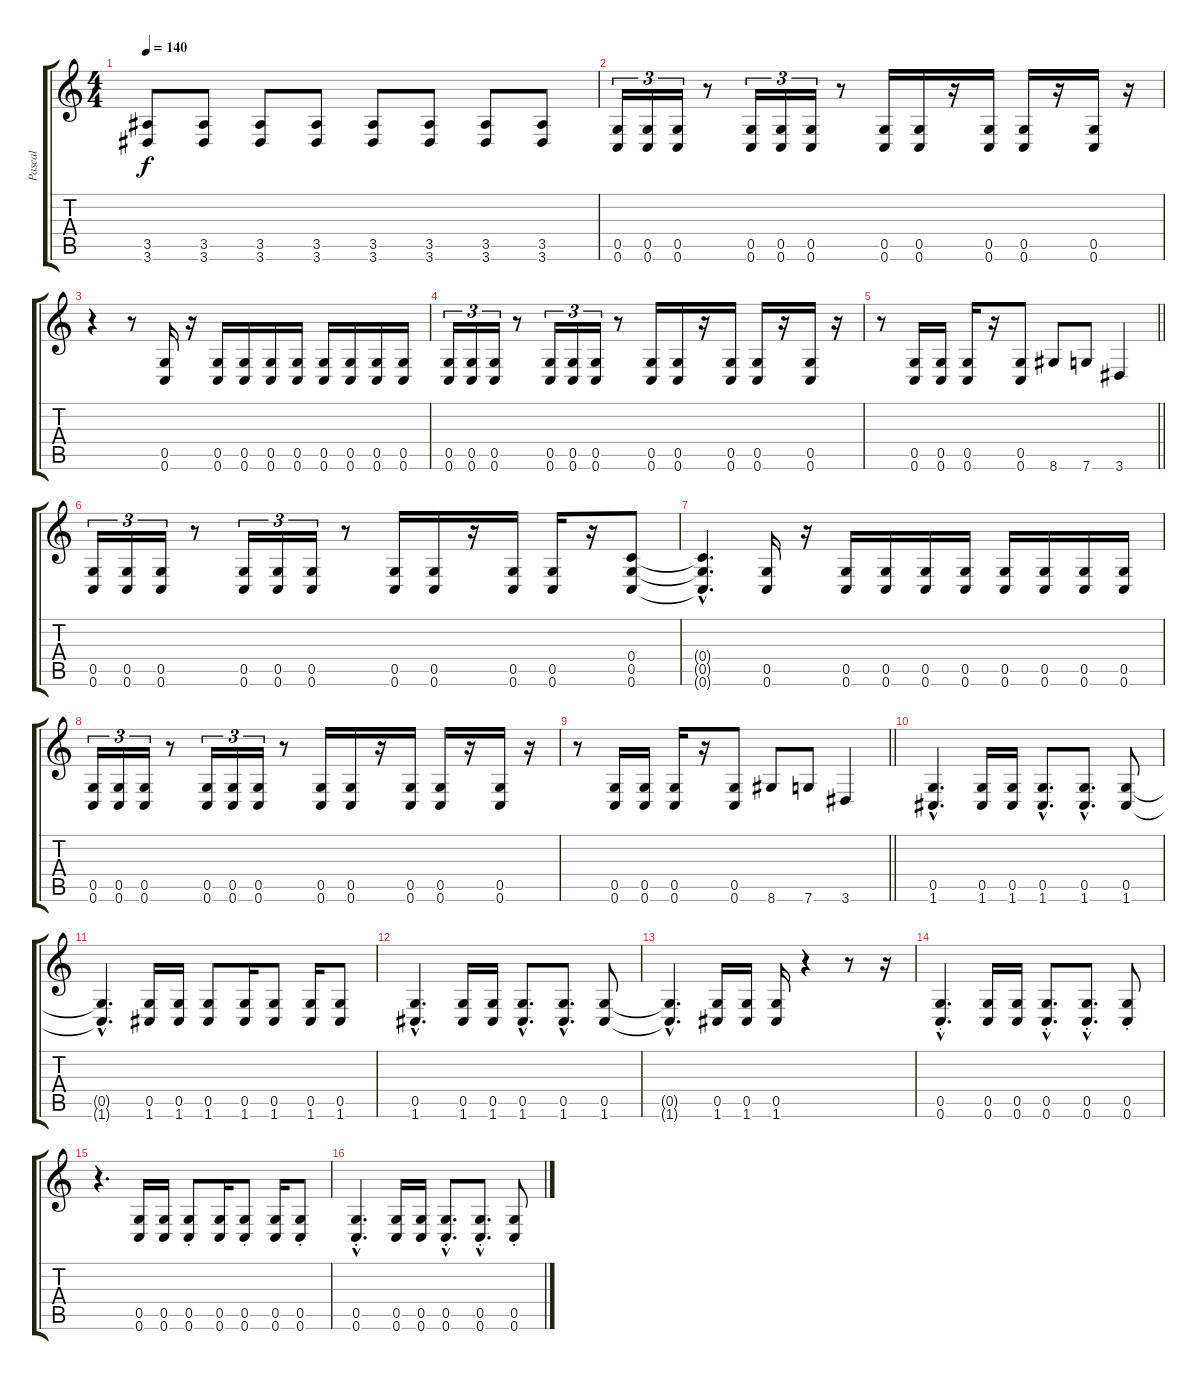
\track ("Pascal" "Pascal") {instrument overdrivenguitar}
\staff {score tabs}
\tuning (D4 A3 F3 C3 G2 C2) {hide}
\ts (4 4)
\tempo 140
\clef g2
\ks c
(3.5 3.6).8{dy f} (3.5 3.6).8 (3.5 3.6).8 (3.5 3.6).8 (3.5 3.6).8 (3.5 3.6).8 (3.5 3.6).8 (3.5 3.6).8 |
(0.5 0.6).16{tu (3 2)} (0.5 0.6).16{tu (3 2)} (0.5 0.6).16{tu (3 2)} r.8 (0.5 0.6).16{tu (3 2)} (0.5 0.6).16{tu (3 2)} (0.5 0.6).16{tu (3 2)} r.8 (0.5 0.6).16 (0.5 0.6).16 r.16 (0.5 0.6).16 (0.5 0.6).16 r.16 (0.5 0.6).16 r.16 |
r.4 r.8 (0.5 0.6).16 r.16 (0.5 0.6).16 (0.5 0.6).16 (0.5 0.6).16 (0.5 0.6).16 (0.5 0.6).16 (0.5 0.6).16 (0.5 0.6).16 (0.5 0.6).16 |
(0.5 0.6).16{tu (3 2)} (0.5 0.6).16{tu (3 2)} (0.5 0.6).16{tu (3 2)} r.8 (0.5 0.6).16{tu (3 2)} (0.5 0.6).16{tu (3 2)} (0.5 0.6).16{tu (3 2)} r.8 (0.5 0.6).16 (0.5 0.6).16 r.16 (0.5 0.6).16 (0.5 0.6).16 r.16 (0.5 0.6).16 r.16 |
\barLineRight lightlight
r.8 (0.5 0.6).16 (0.5 0.6).16 (0.5 0.6).16 r.16 (0.5 0.6).8 8.6.8 7.6.8 3.6.4 |
(0.5 0.6).16{tu (3 2)} (0.5 0.6).16{tu (3 2)} (0.5 0.6).16{tu (3 2)} r.8 (0.5 0.6).16{tu (3 2)} (0.5 0.6).16{tu (3 2)} (0.5 0.6).16{tu (3 2)} r.8 (0.5 0.6).16 (0.5 0.6).16 r.16 (0.5 0.6).16 (0.5 0.6).16 r.16 (0.4 0.5 0.6).8 |
(0.4{hac t} 0.5{hac t} 0.6{hac t}).4{d} (0.5 0.6).16 r.16 (0.5 0.6).16 (0.5 0.6).16 (0.5 0.6).16 (0.5 0.6).16 (0.5 0.6).16 (0.5 0.6).16 (0.5 0.6).16 (0.5 0.6).16 |
(0.5 0.6).16{tu (3 2)} (0.5 0.6).16{tu (3 2)} (0.5 0.6).16{tu (3 2)} r.8 (0.5 0.6).16{tu (3 2)} (0.5 0.6).16{tu (3 2)} (0.5 0.6).16{tu (3 2)} r.8 (0.5 0.6).16 (0.5 0.6).16 r.16 (0.5 0.6).16 (0.5 0.6).16 r.16 (0.5 0.6).16 r.16 |
\barLineRight lightlight
r.8 (0.5 0.6).16 (0.5 0.6).16 (0.5 0.6).16 r.16 (0.5 0.6).8 8.6.8 7.6.8 3.6.4 |
(0.5{hac} 1.6{hac}).4{d} (0.5 1.6).16 (0.5 1.6).16 (0.5{hac} 1.6{hac}).8{d} (0.5{hac} 1.6{hac}).8{d} (0.5 1.6).8 |
(0.5{hac t} 1.6{hac t}).4{d} (0.5 1.6).16 (0.5 1.6).16 (0.5 1.6).8 (0.5 1.6).16 (0.5 1.6).8 (0.5 1.6).16 (0.5 1.6).8 |
(0.5{hac} 1.6{hac}).4{d} (0.5 1.6).16 (0.5 1.6).16 (0.5{hac} 1.6{hac}).8{d} (0.5{hac} 1.6{hac}).8{d} (0.5 1.6).8 |
(0.5{hac t} 1.6{hac t}).4{d} (0.5 1.6).16 (0.5 1.6).16 (0.5 1.6).16 r.4 r.8 r.16 |
(0.5{hac st} 0.6{hac st}).4{d} (0.5 0.6).16 (0.5 0.6).16 (0.5{hac st} 0.6{hac st}).8{d} (0.5{hac st} 0.6{hac st}).8{d} (0.5{st} 0.6{st}).8 |
r.4{d} (0.5 0.6).16 (0.5 0.6).16 (0.5{st} 0.6{st}).8 (0.5 0.6).16 (0.5{st} 0.6{st}).8 (0.5 0.6).16 (0.5{st} 0.6{st}).8 |
(0.5{hac st} 0.6{hac st}).4{d} (0.5 0.6).16 (0.5 0.6).16 (0.5{hac st} 0.6{hac st}).8{d} (0.5{hac st} 0.6{hac st}).8{d} (0.5{st} 0.6{st}).8
